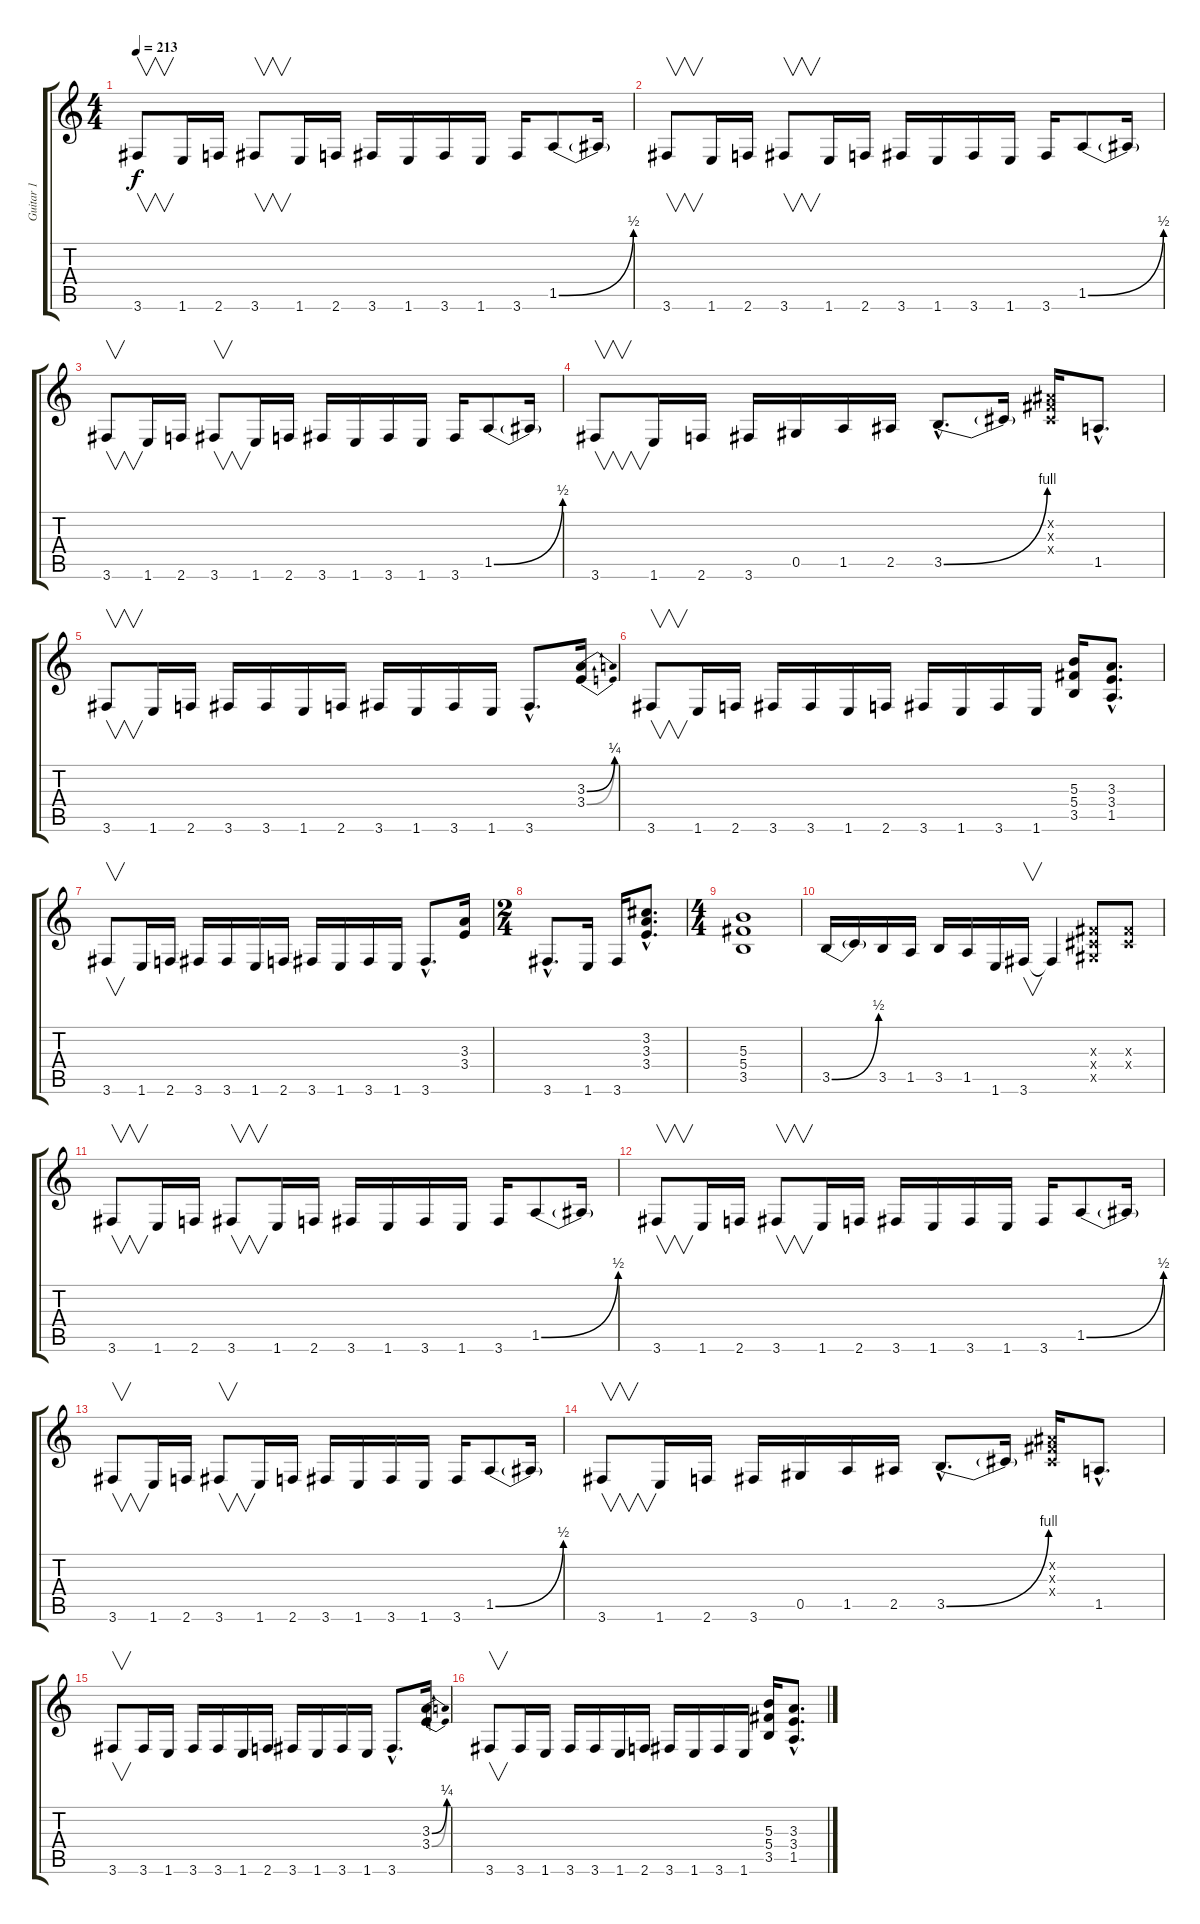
\track ("Guitar 1" "Guitar 1") {instrument distortionguitar}
\staff {score tabs}
\tuning (Eb4 Bb3 Gb3 Db3 Ab2 Eb2) {hide}
\ts (4 4)
\tempo 213
\clef g2
\ks c
3.6.8{v dy f} 1.6.16 2.6.16 3.6.8{v} 1.6.16 2.6.16 3.6.16 1.6.16 3.6.16 1.6.16 3.6.16 1.5{be (bend 0 0 60 2)}.8 1.5{t}.16 |
3.6.8{v} 1.6.16 2.6.16 3.6.8{v} 1.6.16 2.6.16 3.6.16 1.6.16 3.6.16 1.6.16 3.6.16 1.5{be (bend 0 0 60 2)}.8 1.5{t}.16 |
3.6.8{v} 1.6.16 2.6.16 3.6.8{v} 1.6.16 2.6.16 3.6.16 1.6.16 3.6.16 1.6.16 3.6.16 1.5{be (bend 0 0 60 2)}.8 1.5{t}.16 |
3.6.8{v} 1.6.16 2.6.16 3.6.16 0.5.16 1.5.16 2.5.16 3.5{be (bend 0 0 60 4) hac}.8{d} 3.5{t}.16 (0.2{x} 0.3{x} 0.4{x}).16 1.5{hac}.8{d} |
3.6.8{v} 1.6.16 2.6.16 3.6.16 3.6.16 1.6.16 2.6.16 3.6.16 1.6.16 3.6.16 1.6.16 3.6{hac}.8{d} (3.3{be (bend 0 0 60 1)} 3.4{be (bend 0 0 60 1)}).16 |
3.6.8{v} 1.6.16 2.6.16 3.6.16 3.6.16 1.6.16 2.6.16 3.6.16 1.6.16 3.6.16 1.6.16 (5.3 5.4 3.5).16 (3.3{hac} 3.4{hac} 1.5{hac}).8{d} |
3.6.8{v} 1.6.16 2.6.16 3.6.16 3.6.16 1.6.16 2.6.16 3.6.16 1.6.16 3.6.16 1.6.16 3.6{hac}.8{d} (3.3 3.4).16 |
\ts (2 4)
3.6{hac}.8{d} 1.6.16 3.6.16 (3.2{hac} 3.3{hac} 3.4{hac}).8{d} |
\ts (4 4)
(5.3 5.4 3.5).1 |
3.5{be (bend 0 0 60 2)}.16 3.5{t}.16 3.5.16 1.5.16 3.5.16 1.5.16 1.6.16 3.6.16{v} 3.6{t}.4 (0.3{x} 0.4{x} 0.5{x}).8 (0.3{x} 0.4{x}).8 |
3.6.8{v} 1.6.16 2.6.16 3.6.8{v} 1.6.16 2.6.16 3.6.16 1.6.16 3.6.16 1.6.16 3.6.16 1.5{be (bend 0 0 60 2)}.8 1.5{t}.16 |
3.6.8{v} 1.6.16 2.6.16 3.6.8{v} 1.6.16 2.6.16 3.6.16 1.6.16 3.6.16 1.6.16 3.6.16 1.5{be (bend 0 0 60 2)}.8 1.5{t}.16 |
3.6.8{v} 1.6.16 2.6.16 3.6.8{v} 1.6.16 2.6.16 3.6.16 1.6.16 3.6.16 1.6.16 3.6.16 1.5{be (bend 0 0 60 2)}.8 1.5{t}.16 |
3.6.8{v} 1.6.16 2.6.16 3.6.16 0.5.16 1.5.16 2.5.16 3.5{be (bend 0 0 60 4) hac}.8{d} 3.5{t}.16 (0.2{x} 0.3{x} 0.4{x}).16 1.5{hac}.8{d} |
3.6.8{v} 3.6.16 1.6.16 3.6.16 3.6.16 1.6.16 2.6.16 3.6.16 1.6.16 3.6.16 1.6.16 3.6{hac}.8{d} (3.3{be (bend 0 0 60 1)} 3.4{be (bend 0 0 60 1)}).16 |
3.6.8{v} 3.6.16 1.6.16 3.6.16 3.6.16 1.6.16 2.6.16 3.6.16 1.6.16 3.6.16 1.6.16 (5.3 5.4 3.5).16 (3.3{hac} 3.4{hac} 1.5{hac}).8{d}
